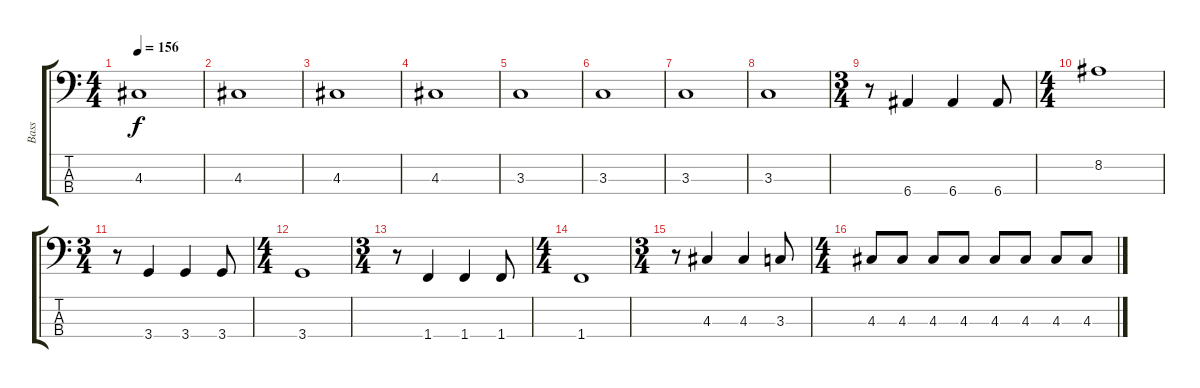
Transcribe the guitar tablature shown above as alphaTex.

\track ("Bass" "Bass") {instrument electricbassfinger}
\staff {score tabs}
\tuning (G2 D2 A1 E1) {hide}
\ts (4 4)
\tempo 156
\clef f4
\ks c
4.3.1{dy f} |
4.3.1 |
4.3.1 |
4.3.1 |
3.3.1 |
3.3.1 |
3.3.1 |
3.3.1 |
\ts (3 4)
r.8 6.4.4 6.4.4 6.4.8 |
\ts (4 4)
8.2.1 |
\ts (3 4)
r.8 3.4.4 3.4.4 3.4.8 |
\ts (4 4)
3.4.1 |
\ts (3 4)
r.8 1.4.4 1.4.4 1.4.8 |
\ts (4 4)
1.4.1 |
\ts (3 4)
r.8 4.3.4 4.3.4 3.3.8 |
\ts (4 4)
4.3.8 4.3.8 4.3.8 4.3.8 4.3.8 4.3.8 4.3.8 4.3.8
